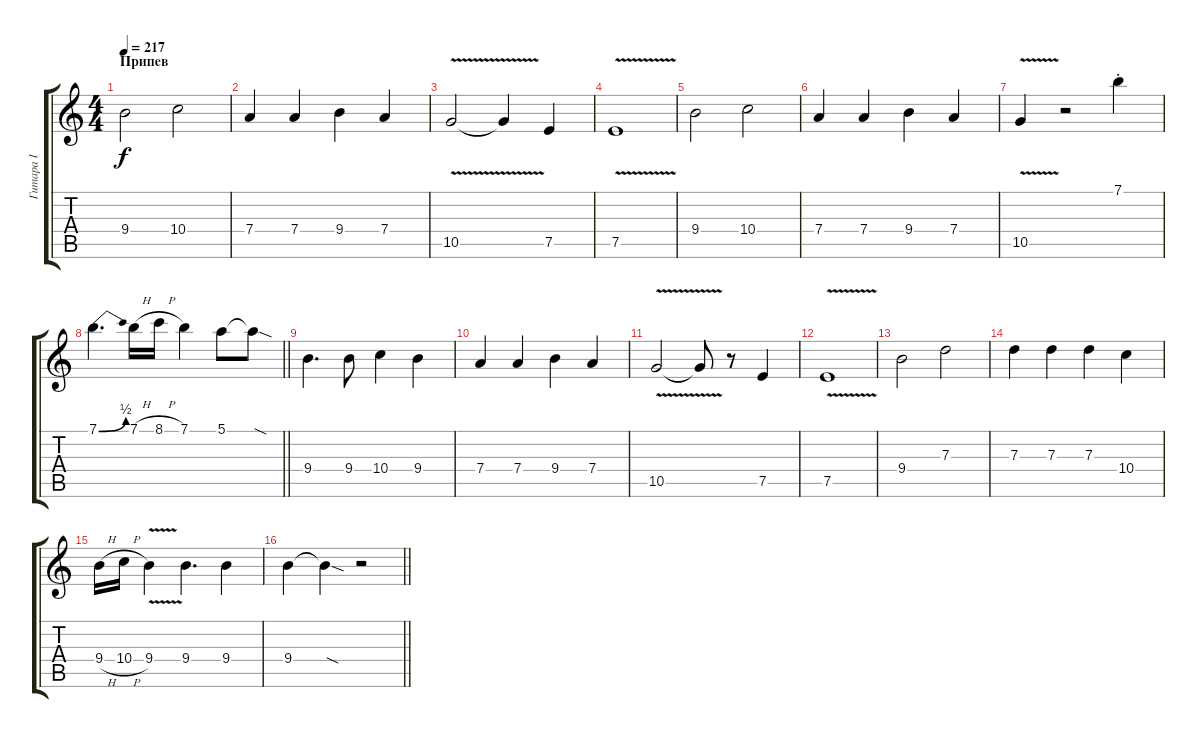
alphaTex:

\track ("Гитара I" "Гитара I") {instrument distortionguitar}
\staff {score tabs}
\tuning (E4 B3 G3 D3 A2 E2) {hide}
\ts (4 4)
\section ("" "Припев")
\tempo 217
\clef g2
\ks c
9.4.2{dy f} 10.4.2 |
7.4.4 7.4.4 9.4.4 7.4.4 |
10.5{v}.2 10.5{t}.4 7.5.4 |
7.5{v}.1 |
9.4.2 10.4.2 |
7.4.4 7.4.4 9.4.4 7.4.4 |
10.5{v}.4 r.2 7.1{st}.4 |
\barLineRight lightlight
7.1{be (bend 0 0 60 2)}.4{d} 7.1{h}.16 8.1{h}.16 7.1.4 5.1.8 5.1{sod t}.8 |
9.4.4{d} 9.4.8 10.4.4 9.4.4 |
7.4.4 7.4.4 9.4.4 7.4.4 |
10.5{v}.2 10.5{t}.8 r.8 7.5.4 |
7.5{v}.1 |
9.4.2 7.3.2 |
7.3.4 7.3.4 7.3.4 10.4.4 |
9.4{h}.16 10.4{h}.16 9.4{v}.4 9.4.4{d} 9.4.4 |
\barLineRight lightlight
9.4.4 9.4{sod t}.4 r.2
